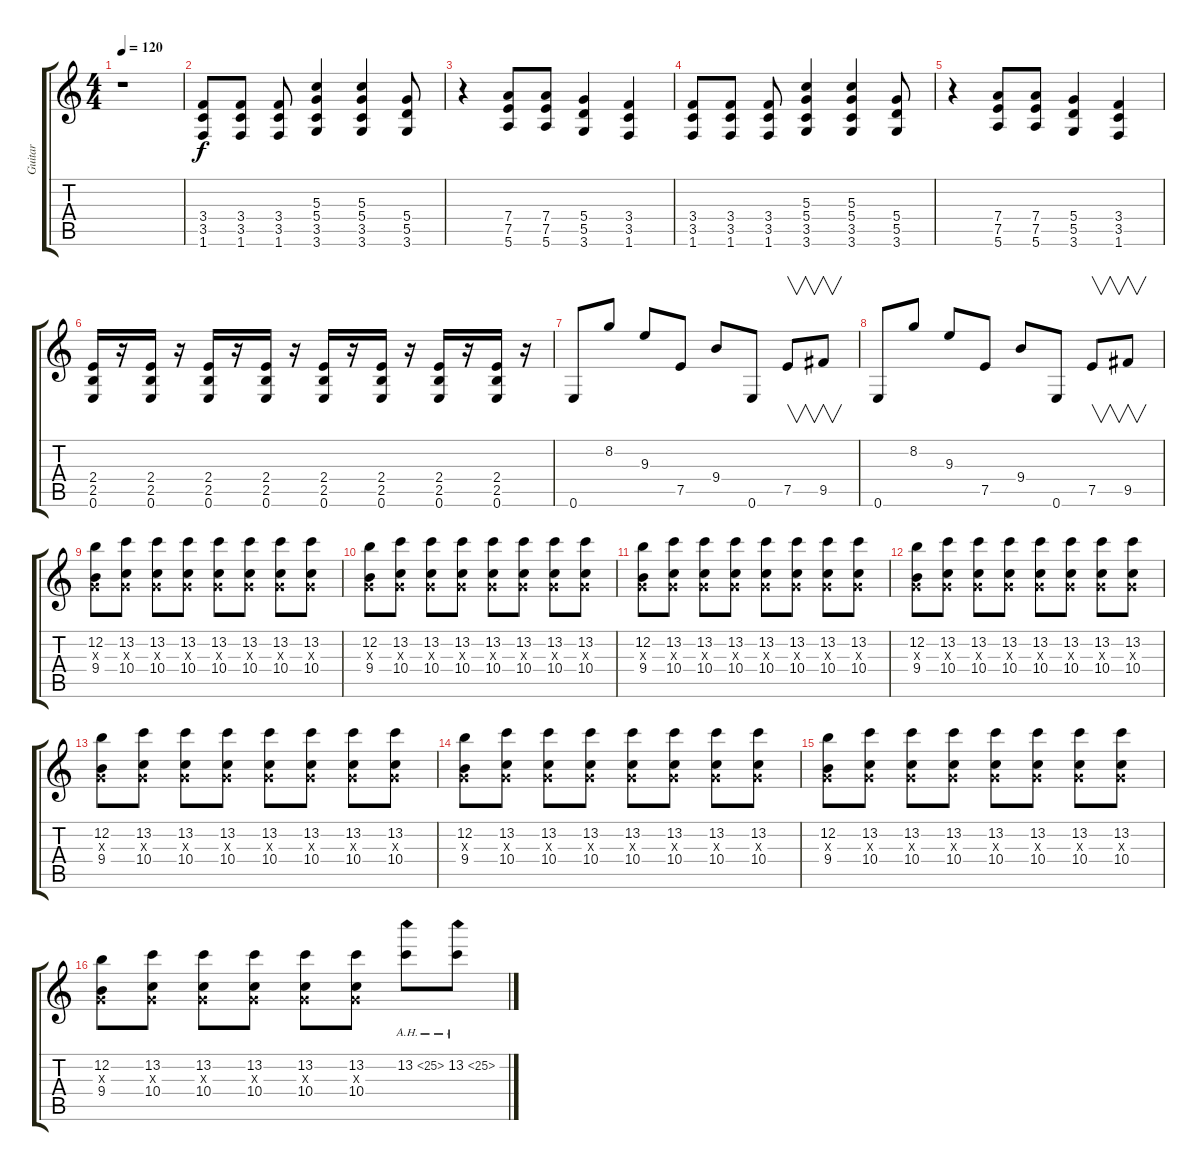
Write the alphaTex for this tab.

\track ("Guitar" "Guitar") {instrument electricguitarclean}
\staff {score tabs}
\tuning (E4 B3 G3 D3 A2 E2) {hide}
\ts (4 4)
\tempo 120
\clef g2
\ks c
r.1{dy f} |
(3.4 3.5 1.6).8{instrument overdrivenguitar} (3.4 3.5 1.6).8 (3.4 3.5 1.6).8 (5.3 5.4 3.5 3.6).4 (5.3 5.4 3.5 3.6).4 (5.4 5.5 3.6).8 |
r.4 (7.4 7.5 5.6).8 (7.4 7.5 5.6).8 (5.4 5.5 3.6).4 (3.4 3.5 1.6).4 |
(3.4 3.5 1.6).8 (3.4 3.5 1.6).8 (3.4 3.5 1.6).8 (5.3 5.4 3.5 3.6).4 (5.3 5.4 3.5 3.6).4 (5.4 5.5 3.6).8 |
r.4 (7.4 7.5 5.6).8 (7.4 7.5 5.6).8 (5.4 5.5 3.6).4 (3.4 3.5 1.6).4 |
(2.4 2.5 0.6).16 r.16 (2.4 2.5 0.6).16 r.16 (2.4 2.5 0.6).16 r.16 (2.4 2.5 0.6).16 r.16 (2.4 2.5 0.6).16 r.16 (2.4 2.5 0.6).16 r.16 (2.4 2.5 0.6).16 r.16 (2.4 2.5 0.6).16 r.16 |
0.6.8 8.2.8 9.3.8 7.5.8 9.4.8 0.6.8 7.5.8{v} 9.5.8{v} |
0.6.8 8.2.8 9.3.8 7.5.8 9.4.8 0.6.8 7.5.8{v} 9.5.8{v} |
(12.2 0.3{x} 9.4).8{instrument overdrivenguitar} (13.2 0.3{x} 10.4).8 (13.2 0.3{x} 10.4).8 (13.2 0.3{x} 10.4).8 (13.2 0.3{x} 10.4).8 (13.2 0.3{x} 10.4).8 (13.2 0.3{x} 10.4).8 (13.2 0.3{x} 10.4).8 |
(12.2 0.3{x} 9.4).8 (13.2 0.3{x} 10.4).8 (13.2 0.3{x} 10.4).8 (13.2 0.3{x} 10.4).8 (13.2 0.3{x} 10.4).8 (13.2 0.3{x} 10.4).8 (13.2 0.3{x} 10.4).8 (13.2 0.3{x} 10.4).8 |
(12.2 0.3{x} 9.4).8 (13.2 0.3{x} 10.4).8 (13.2 0.3{x} 10.4).8 (13.2 0.3{x} 10.4).8 (13.2 0.3{x} 10.4).8 (13.2 0.3{x} 10.4).8 (13.2 0.3{x} 10.4).8 (13.2 0.3{x} 10.4).8 |
(12.2 0.3{x} 9.4).8 (13.2 0.3{x} 10.4).8 (13.2 0.3{x} 10.4).8 (13.2 0.3{x} 10.4).8 (13.2 0.3{x} 10.4).8 (13.2 0.3{x} 10.4).8 (13.2 0.3{x} 10.4).8 (13.2 0.3{x} 10.4).8 |
(12.2 0.3{x} 9.4).8 (13.2 0.3{x} 10.4).8 (13.2 0.3{x} 10.4).8 (13.2 0.3{x} 10.4).8 (13.2 0.3{x} 10.4).8 (13.2 0.3{x} 10.4).8 (13.2 0.3{x} 10.4).8 (13.2 0.3{x} 10.4).8 |
(12.2 0.3{x} 9.4).8 (13.2 0.3{x} 10.4).8 (13.2 0.3{x} 10.4).8 (13.2 0.3{x} 10.4).8 (13.2 0.3{x} 10.4).8 (13.2 0.3{x} 10.4).8 (13.2 0.3{x} 10.4).8 (13.2 0.3{x} 10.4).8 |
(12.2 0.3{x} 9.4).8 (13.2 0.3{x} 10.4).8 (13.2 0.3{x} 10.4).8 (13.2 0.3{x} 10.4).8 (13.2 0.3{x} 10.4).8 (13.2 0.3{x} 10.4).8 (13.2 0.3{x} 10.4).8 (13.2 0.3{x} 10.4).8 |
(12.2 0.3{x} 9.4).8 (13.2 0.3{x} 10.4).8 (13.2 0.3{x} 10.4).8 (13.2 0.3{x} 10.4).8 (13.2 0.3{x} 10.4).8 (13.2 0.3{x} 10.4).8 13.2{ah 12}.8 13.2{ah 12}.8
